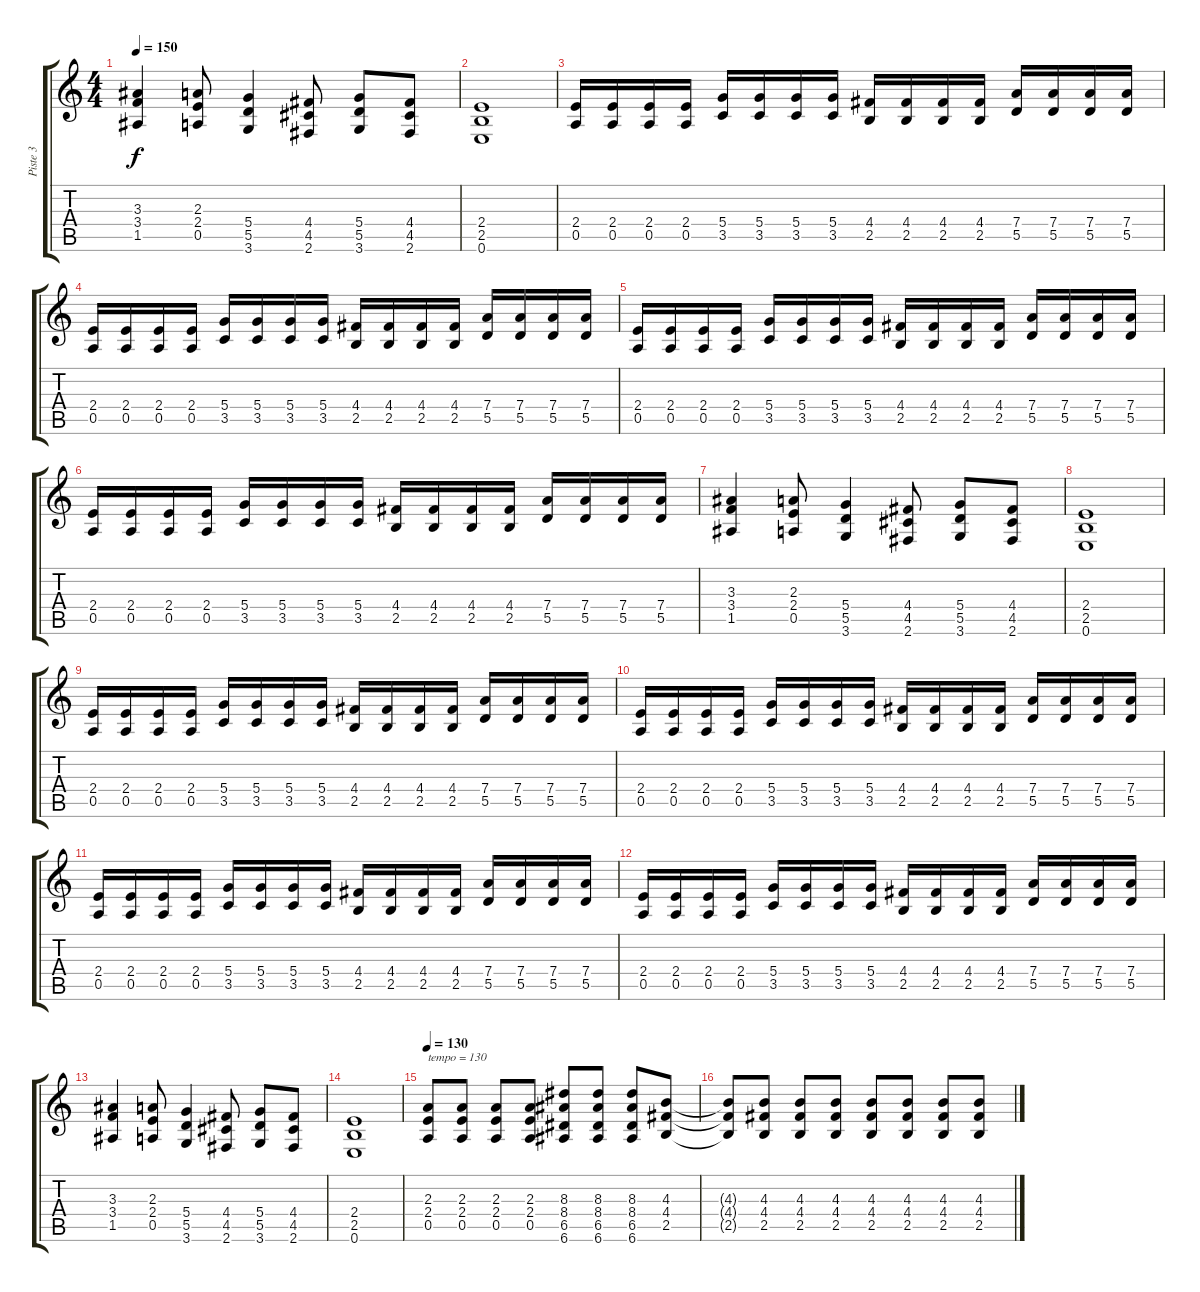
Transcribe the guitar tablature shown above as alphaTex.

\track ("Piste 3" "Piste 3") {instrument distortionguitar}
\staff {score tabs}
\tuning (E4 B3 G3 D3 A2 E2) {hide}
\ts (4 4)
\tempo 150
\clef g2
\ks c
(3.3 3.4 1.5).4{dy f instrument distortionguitar} (2.3 2.4 0.5).8 (5.4 5.5 3.6).4 (4.4 4.5 2.6).8 (5.4 5.5 3.6).8 (4.4 4.5 2.6).8 |
(2.4 2.5 0.6).1 |
(2.4 0.5).16 (2.4 0.5).16 (2.4 0.5).16 (2.4 0.5).16 (5.4 3.5).16 (5.4 3.5).16 (5.4 3.5).16 (5.4 3.5).16 (4.4 2.5).16 (4.4 2.5).16 (4.4 2.5).16 (4.4 2.5).16 (7.4 5.5).16 (7.4 5.5).16 (7.4 5.5).16 (7.4 5.5).16 |
(2.4 0.5).16 (2.4 0.5).16 (2.4 0.5).16 (2.4 0.5).16 (5.4 3.5).16 (5.4 3.5).16 (5.4 3.5).16 (5.4 3.5).16 (4.4 2.5).16 (4.4 2.5).16 (4.4 2.5).16 (4.4 2.5).16 (7.4 5.5).16 (7.4 5.5).16 (7.4 5.5).16 (7.4 5.5).16 |
(2.4 0.5).16 (2.4 0.5).16 (2.4 0.5).16 (2.4 0.5).16 (5.4 3.5).16 (5.4 3.5).16 (5.4 3.5).16 (5.4 3.5).16 (4.4 2.5).16 (4.4 2.5).16 (4.4 2.5).16 (4.4 2.5).16 (7.4 5.5).16 (7.4 5.5).16 (7.4 5.5).16 (7.4 5.5).16 |
(2.4 0.5).16 (2.4 0.5).16 (2.4 0.5).16 (2.4 0.5).16 (5.4 3.5).16 (5.4 3.5).16 (5.4 3.5).16 (5.4 3.5).16 (4.4 2.5).16 (4.4 2.5).16 (4.4 2.5).16 (4.4 2.5).16 (7.4 5.5).16 (7.4 5.5).16 (7.4 5.5).16 (7.4 5.5).16 |
(3.3 3.4 1.5).4 (2.3 2.4 0.5).8 (5.4 5.5 3.6).4 (4.4 4.5 2.6).8 (5.4 5.5 3.6).8 (4.4 4.5 2.6).8 |
(2.4 2.5 0.6).1 |
(2.4 0.5).16 (2.4 0.5).16 (2.4 0.5).16 (2.4 0.5).16 (5.4 3.5).16 (5.4 3.5).16 (5.4 3.5).16 (5.4 3.5).16 (4.4 2.5).16 (4.4 2.5).16 (4.4 2.5).16 (4.4 2.5).16 (7.4 5.5).16 (7.4 5.5).16 (7.4 5.5).16 (7.4 5.5).16 |
(2.4 0.5).16 (2.4 0.5).16 (2.4 0.5).16 (2.4 0.5).16 (5.4 3.5).16 (5.4 3.5).16 (5.4 3.5).16 (5.4 3.5).16 (4.4 2.5).16 (4.4 2.5).16 (4.4 2.5).16 (4.4 2.5).16 (7.4 5.5).16 (7.4 5.5).16 (7.4 5.5).16 (7.4 5.5).16 |
(2.4 0.5).16 (2.4 0.5).16 (2.4 0.5).16 (2.4 0.5).16 (5.4 3.5).16 (5.4 3.5).16 (5.4 3.5).16 (5.4 3.5).16 (4.4 2.5).16 (4.4 2.5).16 (4.4 2.5).16 (4.4 2.5).16 (7.4 5.5).16 (7.4 5.5).16 (7.4 5.5).16 (7.4 5.5).16 |
(2.4 0.5).16 (2.4 0.5).16 (2.4 0.5).16 (2.4 0.5).16 (5.4 3.5).16 (5.4 3.5).16 (5.4 3.5).16 (5.4 3.5).16 (4.4 2.5).16 (4.4 2.5).16 (4.4 2.5).16 (4.4 2.5).16 (7.4 5.5).16 (7.4 5.5).16 (7.4 5.5).16 (7.4 5.5).16 |
(3.3 3.4 1.5).4 (2.3 2.4 0.5).8 (5.4 5.5 3.6).4 (4.4 4.5 2.6).8 (5.4 5.5 3.6).8 (4.4 4.5 2.6).8 |
(2.4 2.5 0.6).1 |
\tempo 130
(2.3 2.4 0.5).8{txt "tempo = 130"} (2.3 2.4 0.5).8 (2.3 2.4 0.5).8 (2.3 2.4 0.5).8 (8.3 8.4 6.5 6.6).8 (8.3 8.4 6.5 6.6).8 (8.3 8.4 6.5 6.6).8 (4.3 4.4 2.5).8 |
(4.3{t} 4.4{t} 2.5{t}).8 (4.3 4.4 2.5).8 (4.3 4.4 2.5).8 (4.3 4.4 2.5).8 (4.3 4.4 2.5).8 (4.3 4.4 2.5).8 (4.3 4.4 2.5).8 (4.3 4.4 2.5).8
